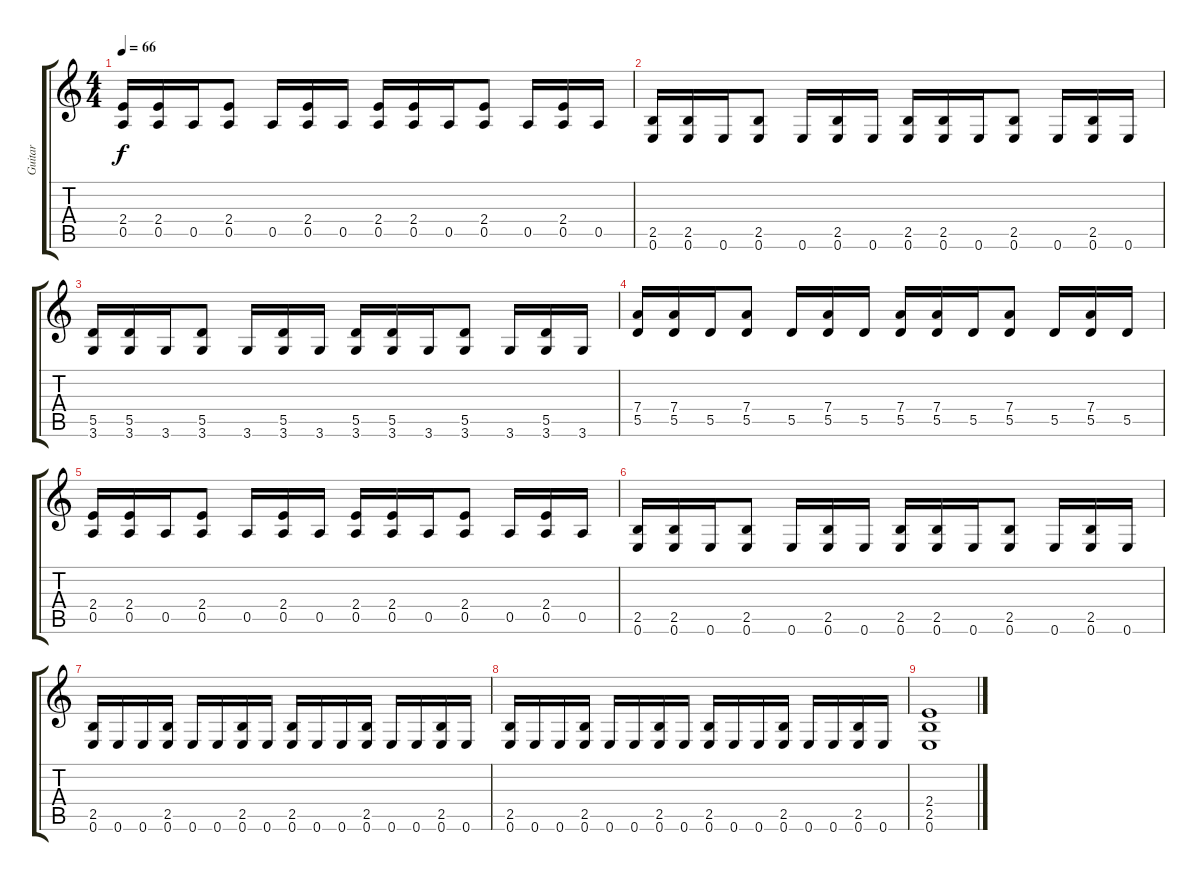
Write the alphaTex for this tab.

\track ("Guitar" "Guitar") {instrument overdrivenguitar}
\staff {score tabs}
\tuning (E4 B3 G3 D3 A2 E2) {hide}
\ts (4 4)
\tempo 66
\clef g2
\ks c
(2.4 0.5).16{dy f} (2.4 0.5).16 0.5.16 (2.4 0.5).8 0.5.16 (2.4 0.5).16 0.5.16 (2.4 0.5).16 (2.4 0.5).16 0.5.16 (2.4 0.5).8 0.5.16 (2.4 0.5).16 0.5.16 |
(2.5 0.6).16 (2.5 0.6).16 0.6.16 (2.5 0.6).8 0.6.16 (2.5 0.6).16 0.6.16 (2.5 0.6).16 (2.5 0.6).16 0.6.16 (2.5 0.6).8 0.6.16 (2.5 0.6).16 0.6.16 |
(5.5 3.6).16 (5.5 3.6).16 3.6.16 (5.5 3.6).8 3.6.16 (5.5 3.6).16 3.6.16 (5.5 3.6).16 (5.5 3.6).16 3.6.16 (5.5 3.6).8 3.6.16 (5.5 3.6).16 3.6.16 |
(7.4 5.5).16 (7.4 5.5).16 5.5.16 (7.4 5.5).8 5.5.16 (7.4 5.5).16 5.5.16 (7.4 5.5).16 (7.4 5.5).16 5.5.16 (7.4 5.5).8 5.5.16 (7.4 5.5).16 5.5.16 |
(2.4 0.5).16 (2.4 0.5).16 0.5.16 (2.4 0.5).8 0.5.16 (2.4 0.5).16 0.5.16 (2.4 0.5).16 (2.4 0.5).16 0.5.16 (2.4 0.5).8 0.5.16 (2.4 0.5).16 0.5.16 |
(2.5 0.6).16 (2.5 0.6).16 0.6.16 (2.5 0.6).8 0.6.16 (2.5 0.6).16 0.6.16 (2.5 0.6).16 (2.5 0.6).16 0.6.16 (2.5 0.6).8 0.6.16 (2.5 0.6).16 0.6.16 |
(2.5 0.6).16 0.6.16 0.6.16 (2.5 0.6).16 0.6.16 0.6.16 (2.5 0.6).16 0.6.16 (2.5 0.6).16 0.6.16 0.6.16 (2.5 0.6).16 0.6.16 0.6.16 (2.5 0.6).16 0.6.16 |
(2.5 0.6).16 0.6.16 0.6.16 (2.5 0.6).16 0.6.16 0.6.16 (2.5 0.6).16 0.6.16 (2.5 0.6).16 0.6.16 0.6.16 (2.5 0.6).16 0.6.16 0.6.16 (2.5 0.6).16 0.6.16 |
(2.4 2.5 0.6).1
